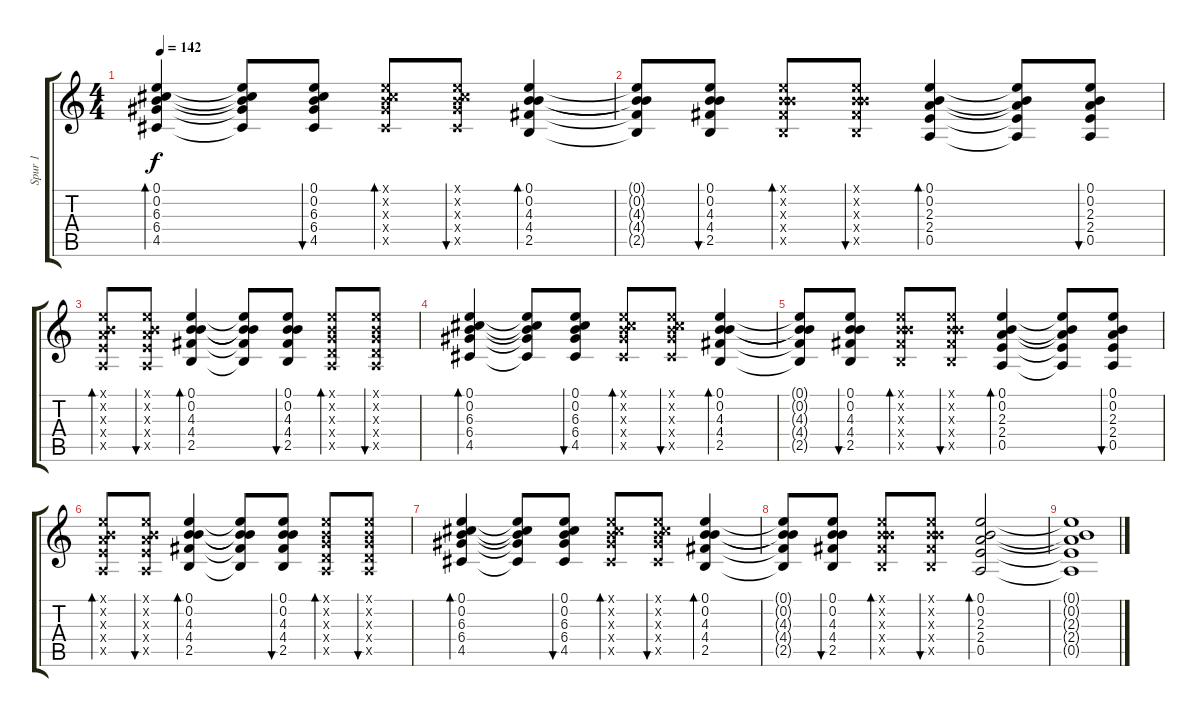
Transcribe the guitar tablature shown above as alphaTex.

\track ("Spur 1" "Spur 1") {instrument acousticguitarnylon}
\staff {score tabs}
\tuning (E4 B3 G3 D3 A2 E2) {hide}
\ts (4 4)
\tempo 142
\clef g2
\ks c
(0.1 0.2 6.3 6.4 4.5).4{bd 60 dy f} (0.1{t} 0.2{t} 6.3{t} 6.4{t} 4.5{t}).8 (0.1 0.2 6.3 6.4 4.5).8{bu 60} (0.1{x} 0.2{x} 6.3{x} 6.4{x} 4.5{x}).8{bd 60} (0.1{x} 0.2{x} 6.3{x} 6.4{x} 4.5{x}).8{bu 60} (0.1 0.2 4.3 4.4 2.5).4{bd 60} |
(0.1{t} 0.2{t} 4.3{t} 4.4{t} 2.5{t}).8 (0.1 0.2 4.3 4.4 2.5).8{bu 60} (0.1{x} 0.2{x} 4.3{x} 4.4{x} 2.5{x}).8{bd 60} (0.1{x} 0.2{x} 4.3{x} 4.4{x} 2.5{x}).8{bu 60} (0.1 0.2 2.3 2.4 0.5).4{bd 60} (0.1{t} 0.2{t} 2.3{t} 2.4{t} 0.5{t}).8 (0.1 0.2 2.3 2.4 0.5).8{bu 60} |
(0.1{x} 0.2{x} 2.3{x} 2.4{x} 0.5{x}).8{bd 60} (0.1{x} 0.2{x} 2.3{x} 2.4{x} 0.5{x}).8{bu 60} (0.1 0.2 4.3 4.4 2.5).4{bd 60} (0.1{t} 0.2{t} 4.3{t} 4.4{t} 2.5{t}).8 (0.1 0.2 4.3 4.4 2.5).8{bu 60} (0.1{x} 0.2{x} 0.3{x} 0.4{x} 0.5{x}).8{bd 60} (0.1{x} 0.2{x} 0.3{x} 0.4{x} 0.5{x}).8{bu 60} |
(0.1 0.2 6.3 6.4 4.5).4{bd 60} (0.1{t} 0.2{t} 6.3{t} 6.4{t} 4.5{t}).8 (0.1 0.2 6.3 6.4 4.5).8{bu 60} (0.1{x} 0.2{x} 6.3{x} 6.4{x} 4.5{x}).8{bd 60} (0.1{x} 0.2{x} 6.3{x} 6.4{x} 4.5{x}).8{bu 60} (0.1 0.2 4.3 4.4 2.5).4{bd 60} |
(0.1{t} 0.2{t} 4.3{t} 4.4{t} 2.5{t}).8 (0.1 0.2 4.3 4.4 2.5).8{bu 60} (0.1{x} 0.2{x} 4.3{x} 4.4{x} 2.5{x}).8{bd 60} (0.1{x} 0.2{x} 4.3{x} 4.4{x} 2.5{x}).8{bu 60} (0.1 0.2 2.3 2.4 0.5).4{bd 60} (0.1{t} 0.2{t} 2.3{t} 2.4{t} 0.5{t}).8 (0.1 0.2 2.3 2.4 0.5).8{bu 60} |
(0.1{x} 0.2{x} 2.3{x} 2.4{x} 0.5{x}).8{bd 60} (0.1{x} 0.2{x} 2.3{x} 2.4{x} 0.5{x}).8{bu 60} (0.1 0.2 4.3 4.4 2.5).4{bd 60} (0.1{t} 0.2{t} 4.3{t} 4.4{t} 2.5{t}).8 (0.1 0.2 4.3 4.4 2.5).8{bu 60} (0.1{x} 0.2{x} 0.3{x} 0.4{x} 0.5{x}).8{bd 60} (0.1{x} 0.2{x} 0.3{x} 0.4{x} 0.5{x}).8{bu 60} |
(0.1 0.2 6.3 6.4 4.5).4{bd 60} (0.1{t} 0.2{t} 6.3{t} 6.4{t} 4.5{t}).8 (0.1 0.2 6.3 6.4 4.5).8{bu 60} (0.1{x} 0.2{x} 6.3{x} 6.4{x} 4.5{x}).8{bd 60} (0.1{x} 0.2{x} 6.3{x} 6.4{x} 4.5{x}).8{bu 60} (0.1 0.2 4.3 4.4 2.5).4{bd 60} |
(0.1{t} 0.2{t} 4.3{t} 4.4{t} 2.5{t}).8 (0.1 0.2 4.3 4.4 2.5).8{bu 60} (0.1{x} 0.2{x} 4.3{x} 4.4{x} 2.5{x}).8{bd 60} (0.1{x} 0.2{x} 4.3{x} 4.4{x} 2.5{x}).8{bu 60} (0.1 0.2 2.3 2.4 0.5).2{bd 60} |
(0.1{t} 0.2{t} 2.3{t} 2.4{t} 0.5{t}).1
